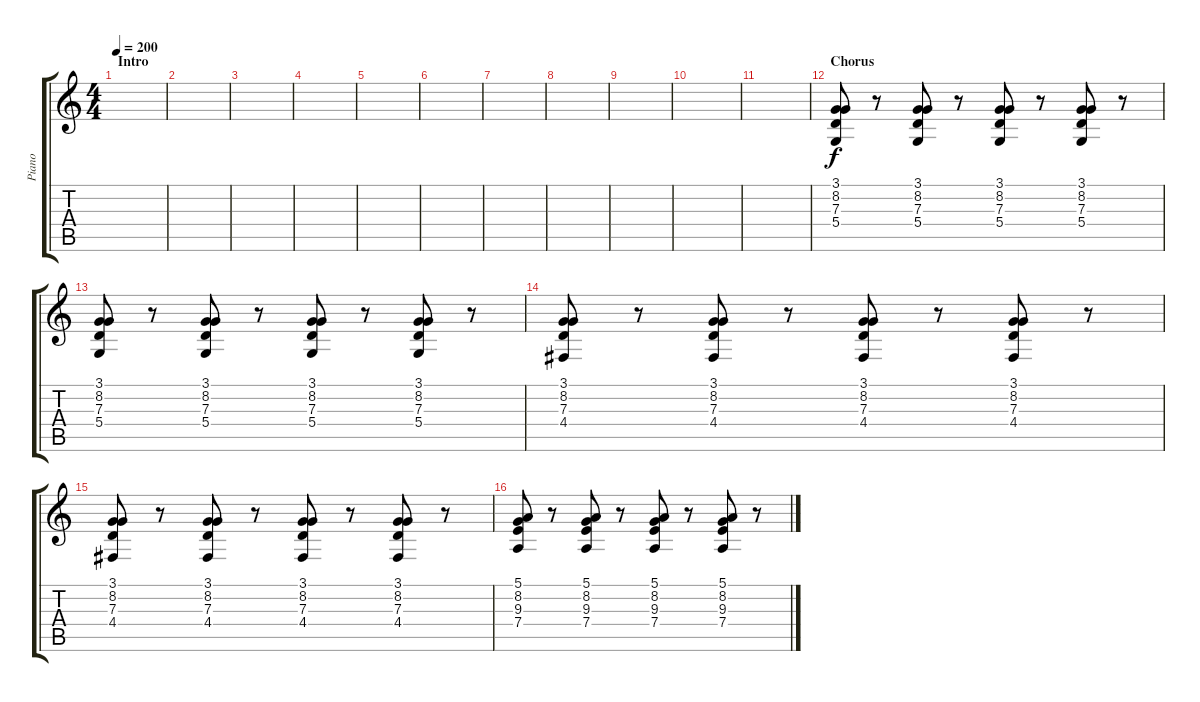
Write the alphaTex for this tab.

\track ("Piano" "Piano") {instrument acousticgrandpiano}
\staff {score tabs}
\tuning (E4 B3 G3 D3 A2 E2) {hide}
\ts (4 4)
\section ("" "Intro")
\tempo 200
\clef g2
\ks c
|
|
|
|
|
|
|
|
|
|
|
\section ("" "Chorus")
(3.1 8.2 7.3 5.4).8 r.8 (3.1 8.2 7.3 5.4).8 r.8 (3.1 8.2 7.3 5.4).8 r.8 (3.1 8.2 7.3 5.4).8 r.8 |
(3.1 8.2 7.3 5.4).8 r.8 (3.1 8.2 7.3 5.4).8 r.8 (3.1 8.2 7.3 5.4).8 r.8 (3.1 8.2 7.3 5.4).8 r.8 |
(3.1 8.2 7.3 4.4).8 r.8 (3.1 8.2 7.3 4.4).8 r.8 (3.1 8.2 7.3 4.4).8 r.8 (3.1 8.2 7.3 4.4).8 r.8 |
(3.1 8.2 7.3 4.4).8 r.8 (3.1 8.2 7.3 4.4).8 r.8 (3.1 8.2 7.3 4.4).8 r.8 (3.1 8.2 7.3 4.4).8 r.8 |
(5.1 8.2 9.3 7.4).8 r.8 (5.1 8.2 9.3 7.4).8 r.8 (5.1 8.2 9.3 7.4).8 r.8 (5.1 8.2 9.3 7.4).8 r.8
